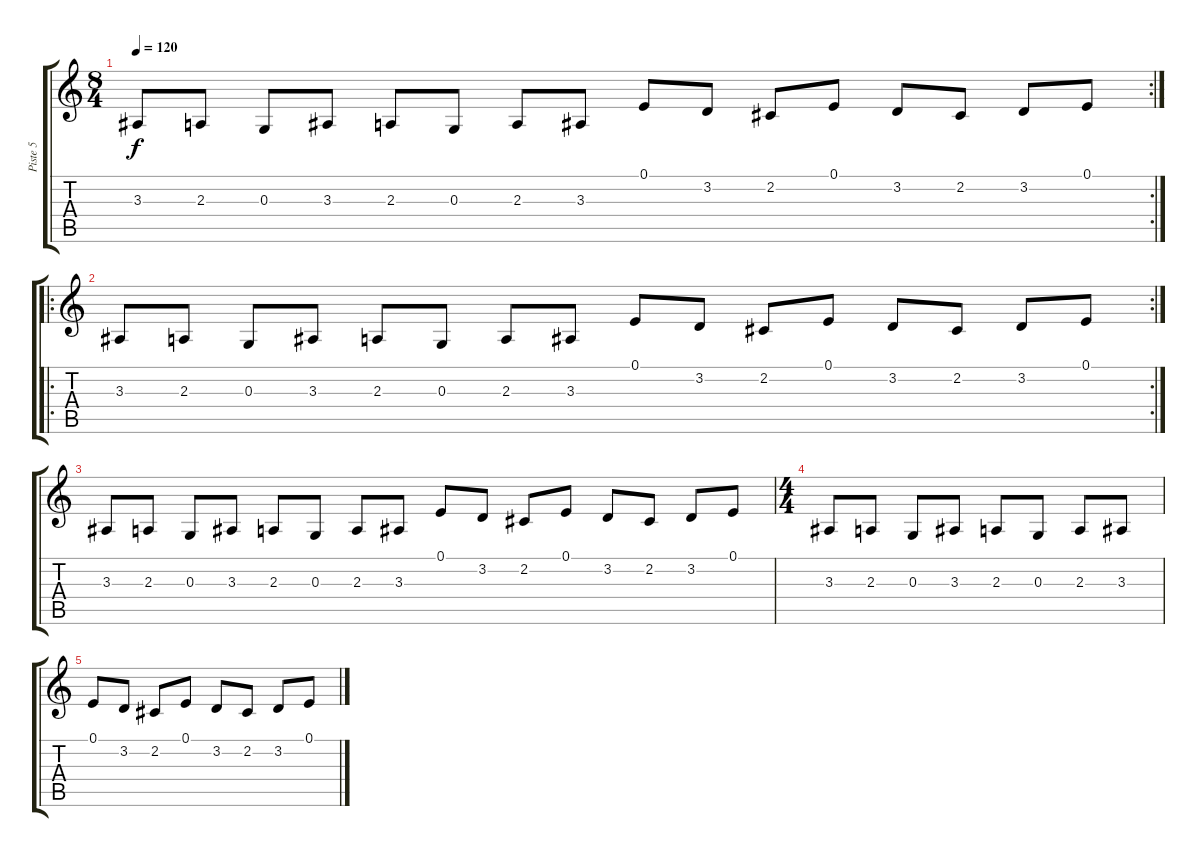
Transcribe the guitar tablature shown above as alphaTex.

\track ("Piste 5" "Piste 5") {instrument sitar}
\staff {score tabs}
\tuning (E4 B3 G3 D3 A2 E2) {hide}
\rc 2
\ts (8 4)
\tempo 120
\clef g2
\ks c
3.3.8{dy f instrument sitar} 2.3.8 0.3.8 3.3.8 2.3.8 0.3.8 2.3.8 3.3.8 0.1.8 3.2.8 2.2.8 0.1.8 3.2.8 2.2.8 3.2.8 0.1.8 |
\ro
\rc 2
3.3.8 2.3.8 0.3.8 3.3.8 2.3.8 0.3.8 2.3.8 3.3.8 0.1.8 3.2.8 2.2.8 0.1.8 3.2.8 2.2.8 3.2.8 0.1.8 |
3.3.8 2.3.8 0.3.8 3.3.8 2.3.8 0.3.8 2.3.8 3.3.8 0.1.8 3.2.8 2.2.8 0.1.8 3.2.8 2.2.8 3.2.8 0.1.8 |
\ts (4 4)
3.3.8 2.3.8 0.3.8 3.3.8 2.3.8 0.3.8 2.3.8 3.3.8 |
0.1.8 3.2.8 2.2.8 0.1.8 3.2.8 2.2.8 3.2.8 0.1.8
